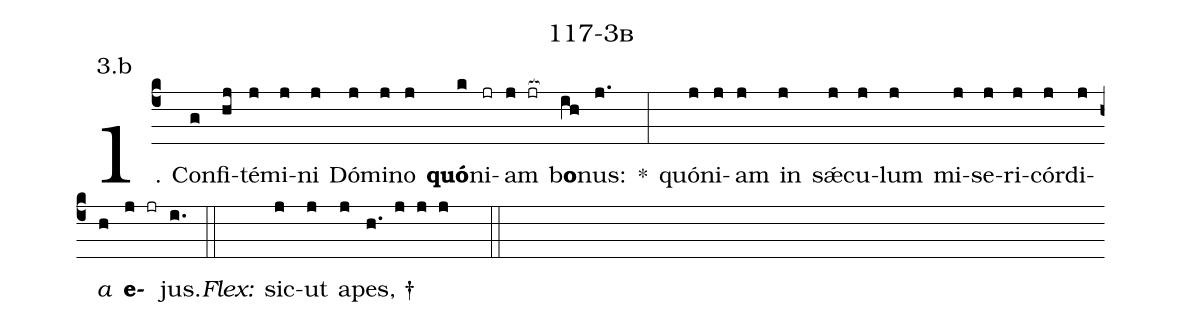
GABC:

name: 117-3b;
annotation: 3.b;
%%
(c4)1. Con(g)fi(hj)té(j)mi(j)ni(j) Dó(j)mi(j)no(j) <b>quó</b>n(k)i(jr)am(j jr[ocb:1{]) b<b>o</b>(ih[ocb:0}])nus:(j.) *(:) quón(j)i(j)am(j) in(j) sǽ(j)cu(j)lum(j) mi(j)se(j)ri(j)cór(j)di(j)<i>a</i>(h) <b>e</b>(j jr)jus.(i.) (::)
<i>Flex:</i>()  sic(j)ut(j) a(j)pes, †(h. j j j  ::)
